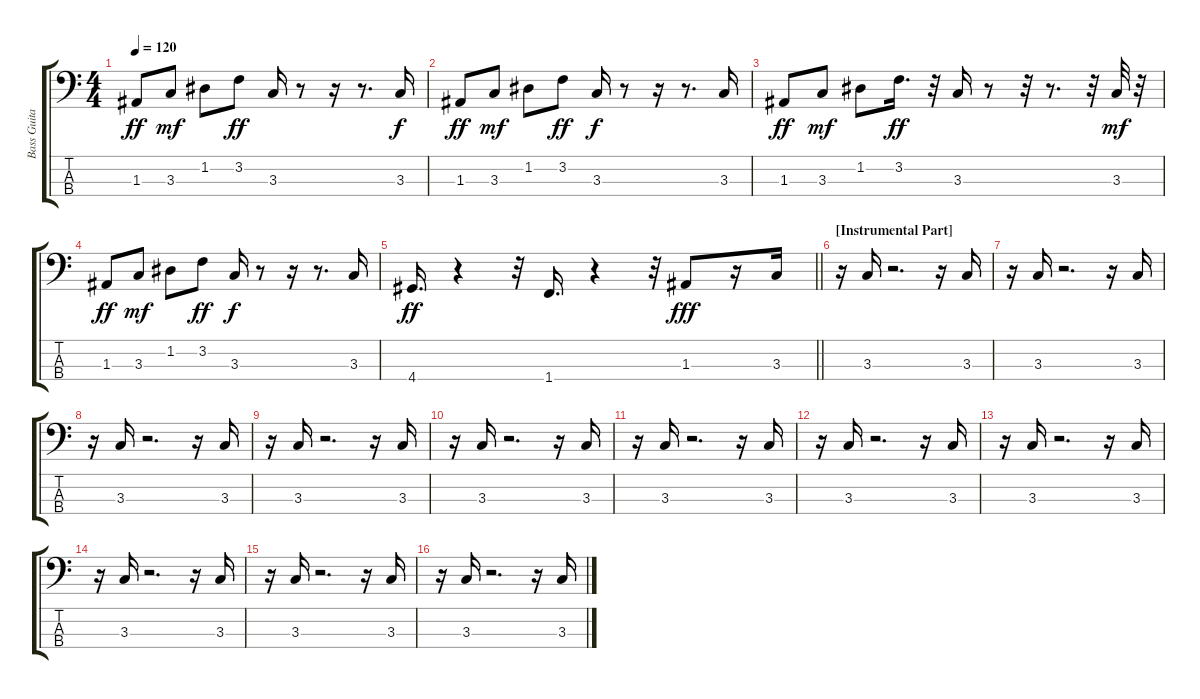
\track ("Bass Guitar" "Bass Guita") {instrument slapbass1}
\staff {score tabs}
\tuning (G2 D2 A1 E1) {hide}
\ts (4 4)
\tempo 120
\clef f4
\ks c
1.3.8{dy ff} 3.3.8{dy mf} 1.2.8 3.2.8{dy ff} 3.3.16 r.8 r.16 r.8{d} 3.3.16{dy f} |
1.3.8{dy ff} 3.3.8{dy mf} 1.2.8 3.2.8{dy ff} 3.3.16{dy f} r.8 r.16 r.8{d} 3.3.16 |
1.3.8{dy ff} 3.3.8{dy mf} 1.2.8 3.2.16{d dy ff} r.32 3.3.16 r.8 r.32 r.8{d} r.32 3.3.32{dy mf} r.32 |
1.3.8{dy ff} 3.3.8{dy mf} 1.2.8 3.2.8{dy ff} 3.3.16{dy f} r.8 r.16 r.8{d} 3.3.16 |
\barLineRight lightlight
4.4.16{d dy ff} r.4 r.32 1.4.16{d} r.4 r.32 1.3.8{dy fff} r.16 3.3.16 |
\section ("" "[Instrumental Part]")
r.16 3.3.16 r.2{d} r.16 3.3.16 |
r.16 3.3.16 r.2{d} r.16 3.3.16 |
r.16 3.3.16 r.2{d} r.16 3.3.16 |
r.16 3.3.16 r.2{d} r.16 3.3.16 |
r.16 3.3.16 r.2{d} r.16 3.3.16 |
r.16 3.3.16 r.2{d} r.16 3.3.16 |
r.16 3.3.16 r.2{d} r.16 3.3.16 |
r.16 3.3.16 r.2{d} r.16 3.3.16 |
r.16 3.3.16 r.2{d} r.16 3.3.16 |
r.16 3.3.16 r.2{d} r.16 3.3.16 |
r.16 3.3.16 r.2{d} r.16 3.3.16
